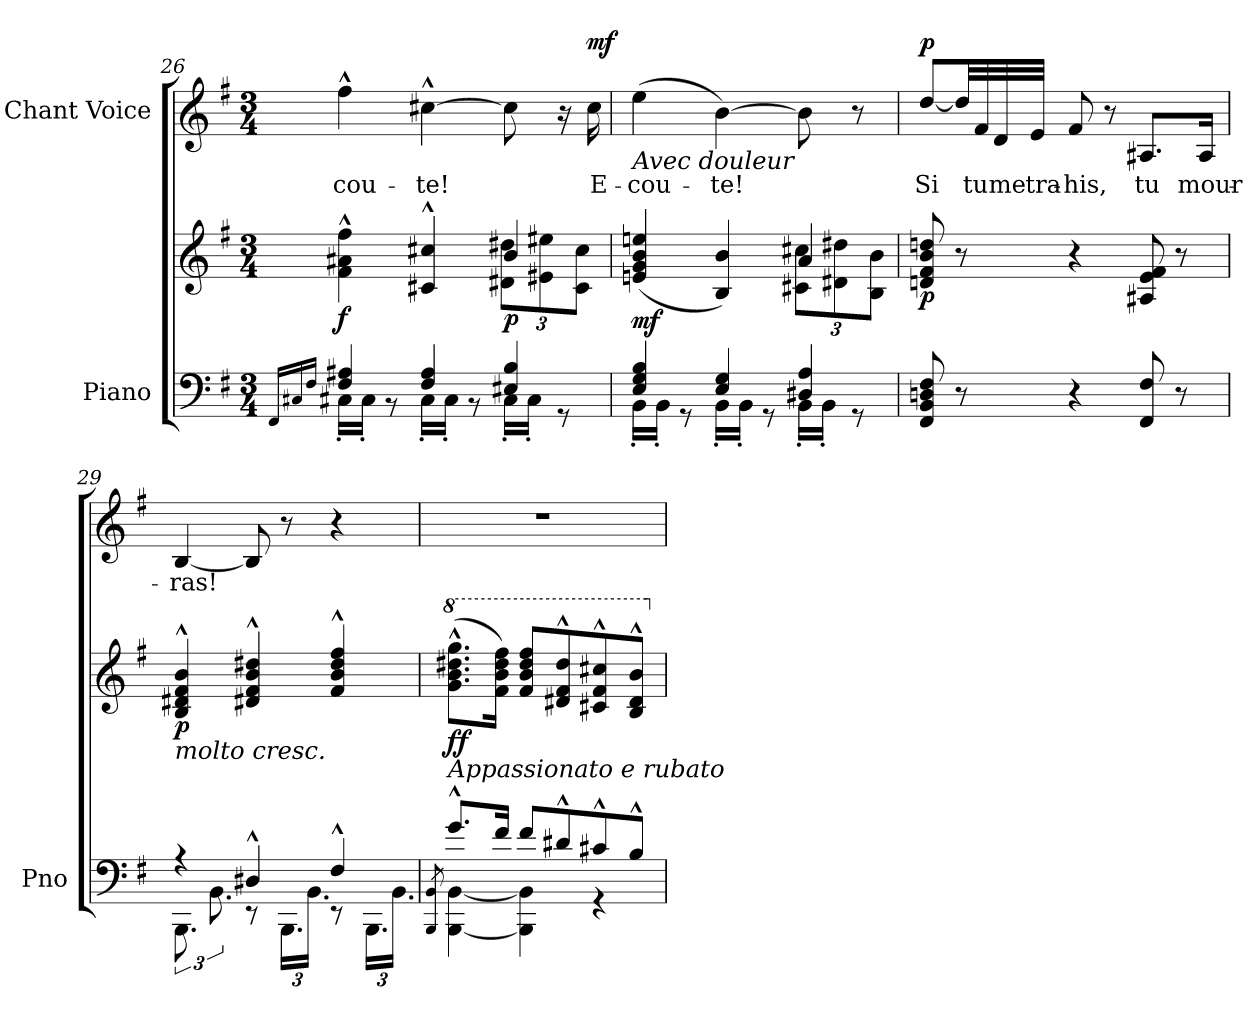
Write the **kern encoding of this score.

**kern	**kern	**dynam	**kern	**text	**dynam
*part2	*part2	*part2	*part1	*part1	*part1
*staff3	*staff2	*staff2/3	*staff1	*staff1	*staff1
*I"Piano	*	*	*I"Chant Voice	*	*
*I'Pno	*	*	*	*	*
*clefF4	*clefG2	*	*clefG2	*	*
*k[f#]	*k[f#]	*	*k[f#]	*	*
*M3/4	*M3/4	*	*M3/4	*	*
=26	=26	=26	=26	=26	=26
*^	*	*	*	*	*
.	16qFF#/LL	.	.	.	.	.
.	16qC#X/	.	.	.	.	.
.	16qF#/JJ	.	.	.	.	.
*	*	*^	*	*	*	*
!	!	!	!	!LO:DY:b	!	!LO:LY:b	!
4F#/ 4A#X/	16C#'\LL	4f#\^^ 4a#X\^^ 4ff#\^^	4ryy	f	4ff#^^\	-cou-	.
.	16C#'\JJ	.	.	.	.	.	.
.	8r	.	.	.	.	.	.
!	!	!	!	!	!	!LO:LY:b	!
4F#/ 4A#/	16C#'\LL	4c#X/^^ 4cc#X/^^	4ryy	.	[4cc#X^^\	-te!	.
.	16C#'\JJ	.	.	.	.	.	.
.	8r	.	.	.	.	.	.
!	!	!	!	!LO:DY:b	!	!	!
4E#X/ 4B/	16C#'\LL	4b/	12d#X\ 12dd#X\L	p	8cc#\]	.	.
.	16C#'\JJ	.	.	.	.	.	.
.	.	.	12e#X\ 12ee#X\	.	.	.	.
.	8r	.	.	.	16r	.	.
.	.	.	12c#\ 12cc#\J	.	.	.	.
!	!	!	!	!	!	!LO:LY:b	!LO:DY:a
.	.	.	.	.	16cc#\	E-	mf
=27	=27	=27	=27	=27	=27	=27	=27
!	!	!	!	!	!LO:TX:b:i:t=Avec douleur	!	!
!	!	!	!	!LO:DY:b	!	!LO:LY:b	!
4E/ 4G/ 4B/	16BB'\LL	(>4en/ 4g/ 4b/ 4een/	4ryy	mf	(4ee\	-cou-	.
.	16BB'\JJ	.	.	.	.	.	.
.	8r	.	.	.	.	.	.
!	!	!	!	!	!	!LO:LY:b	!
4E/ 4G/	16BB'\LL	4B/ 4b/)	4ryy	.	[4b\)	-te!	.
.	16BB'\JJ	.	.	.	.	.	.
.	8r	.	.	.	.	.	.
4D#X/ 4A/	16BB'\LL	4a/	12c#X\ 12cc#X\L	.	8b\]	.	.
.	16BB'\JJ	.	.	.	.	.	.
.	.	.	12d#X\ 12dd#X\	.	.	.	.
.	8r	.	.	.	8r	.	.
.	.	.	12B\ 12b\J	.	.	.	.
*v	*v	*	*	*	*	*	*
!!LO:PB:g=z
=28	=28	=28	=28	=28	=28	=28
!	!	!	!LO:DY:b	!	!LO:LY:b	!LO:DY:a
*	*v	*v	*	*	*	*
8FF#/ 8BB/ 8Dn/ 8F#/	8dn/ 8f#/ 8b/ 8ddn/	p	[8dd/L	Si	p
8r	8r	.	32dd/LL]	.	.
!	!	!	!	!LO:LY:b	!
.	.	.	32f#/	tu	.
!	!	!	!	!LO:LY:b	!
.	.	.	32d/	me	.
!	!	!	!	!LO:LY:b	!
.	.	.	32e/JJJ	tra-	.
!	!	!	!	!LO:LY:b	!
4r	4r	.	8f#/	-his,	.
.	.	.	8r	.	.
!	!	!	!	!LO:LY:b	!
8FF#/ 8F#/	8A#X/ 8e/ 8f#/	.	8.A#X/L	tu	.
8r	8r	.	.	.	.
!	!	!	!	!LO:LY:b	!
.	.	.	16A#/Jk	mour-	.
=29	=29	=29	=29	=29	=29
*^	*	*	*	*	*
!	!	!LO:TX:b:i:t=molto cresc.	!	!	!	!
!	!	!	!LO:DY:b	!	!LO:LY:b	!
4r	12.BBB\	4B/^^ 4d#X/^^ 4f#/^^ 4b/^^	p	[4B/	-ras!	.
.	12.BB\	.	.	.	.	.
4D#X^^/	8r	4d#X/^^ 4f#/^^ 4b/^^ 4dd#X/^^	.	8B/]	.	.
.	24.BBB\L	.	.	8r	.	.
.	24.BB\J	.	.	.	.	.
4F#^^/	8r	4f#/^^ 4b/^^ 4dd#/^^ 4ff#/^^	.	4r	.	.
.	24.BBB\L	.	.	.	.	.
.	24.BB\J	.	.	.	.	.
=30	=30	=30	=30	=30	=30	=30
.	8qBBB/ 8qBB/	.	.	.	.	.
*	*	*8va	*	*	*	*
!	!	!LO:TX:b:i:t=Appassionato e rubato	!	!	!	!
!	!	!	!LO:DY:b	!	!	!
8.g^^/L	[<4BBB\ [<4BB\	(8.gg\^^ 8.bb\^^ 8.ddd#X\^^ 8.ggg\^^L	ff	2.r	.	.
16f#/Jk	.	16ff#\ 16bb\ 16ddd#\ 16fff#\Jk)	.	.	.	.
8f#/L	4BBB\] 4BB\]	8ff#/ 8bb/ 8ddd#/ 8fff#/L	.	.	.	.
8d#X^^/	.	8dd#X/^^ 8ff#/^^ 8ddd#/^^	.	.	.	.
8c#X^^/	4r	8cc#X/^^ 8ff#/^^ 8ccc#X/^^	.	.	.	.
8B^^/J	.	8b/^^ 8dd#/^^ 8bb/^^J	.	.	.	.
*v	*v	*	*	*	*	*
*	*X8va	*	*	*	*
=	=	=	=	=	=
*-	*-	*-	*-	*-	*-
